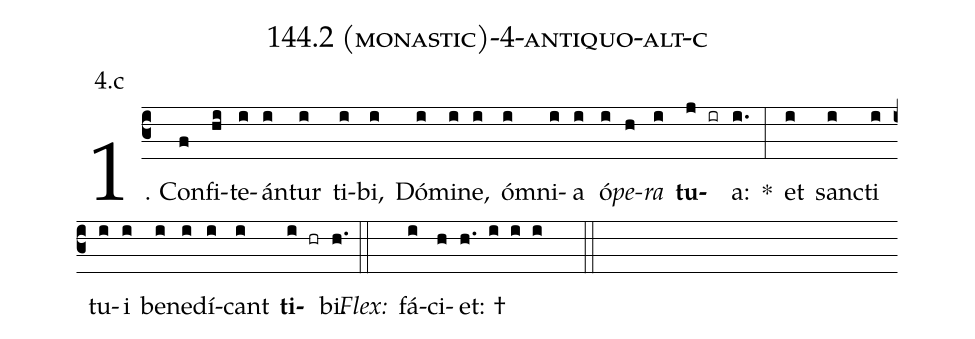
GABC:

name: 144.2 (monastic)-4-antiquo-alt-c;
annotation: 4.c;
%%
(c3)1. Con(f)fi(hi)te(i)án(i)tur(i) ti(i)bi,(i) Dó(i)mi(i)ne,(i) óm(i)ni(i)a(i) ó(i)<i>pe</i>(h)<i>ra</i>(i) <b>tu</b>(j ir)a:(i.) *(:) et(i) sanc(i)ti(i) tu(i)i(i) be(i)ne(i)dí(i)cant(i) <b>ti</b>(i hr)bi.(h.) (::)
<i>Flex:</i>()  fá(i)ci(h)et: †(h. i i i  ::)
